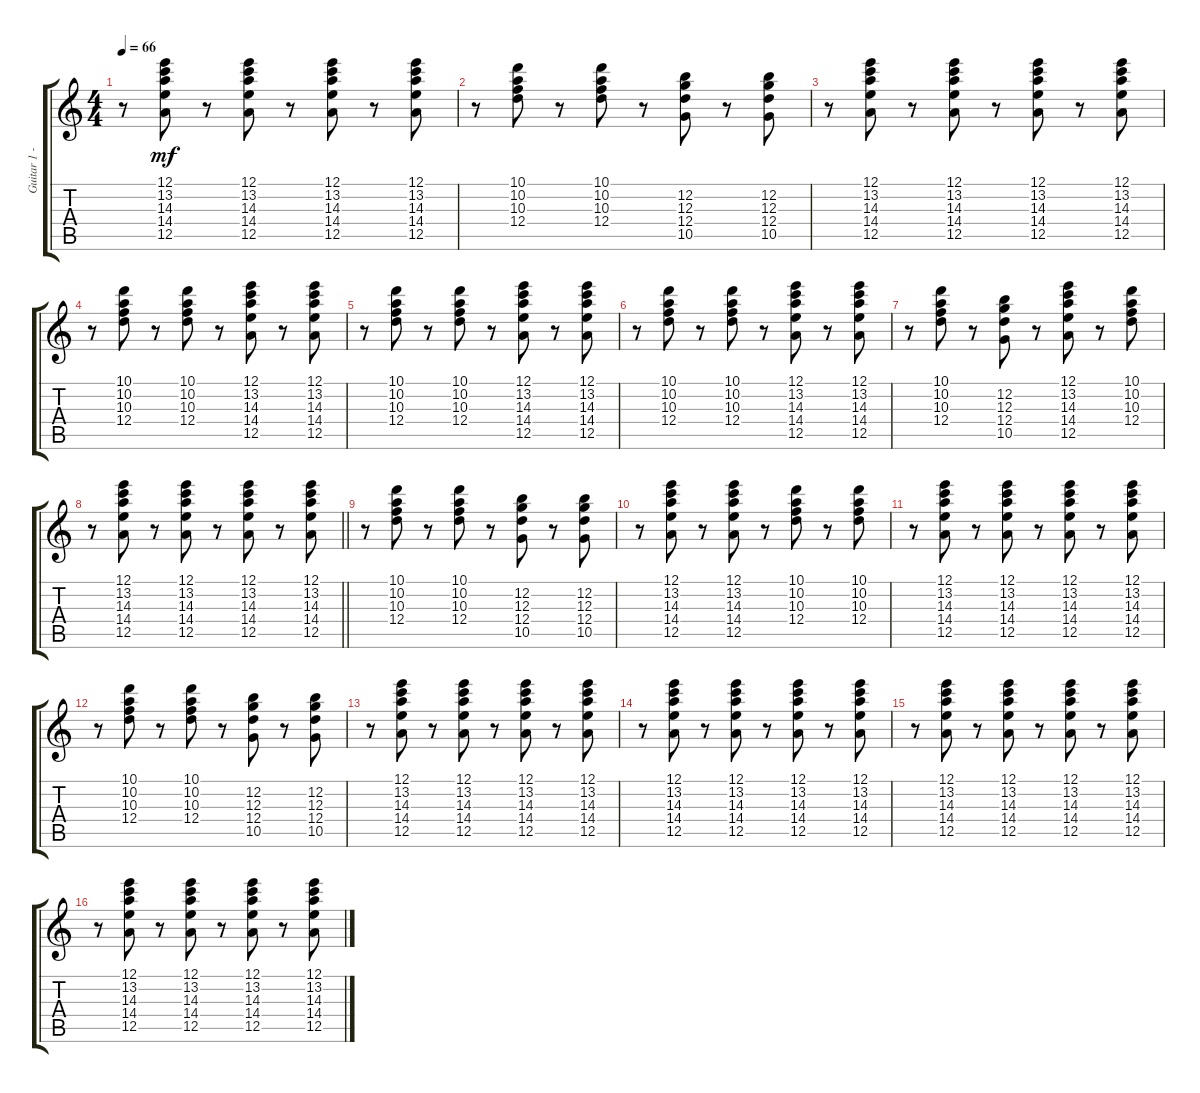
\track ("Guitar 1 - Chords                       " "Guitar 1 -") {instrument electricguitarclean}
\staff {score tabs}
\tuning (E4 B3 G3 D3 A2 E2) {hide}
\ts (4 4)
\tempo 66
\clef g2
\ks c
r.8{dy mf} (12.1 13.2 14.3 14.4 12.5).8 r.8 (12.1 13.2 14.3 14.4 12.5).8 r.8 (12.1 13.2 14.3 14.4 12.5).8 r.8 (12.1 13.2 14.3 14.4 12.5).8 |
r.8 (10.1 10.2 10.3 12.4).8 r.8 (10.1 10.2 10.3 12.4).8 r.8 (12.2 12.3 12.4 10.5).8 r.8 (12.2 12.3 12.4 10.5).8 |
r.8 (12.1 13.2 14.3 14.4 12.5).8 r.8 (12.1 13.2 14.3 14.4 12.5).8 r.8 (12.1 13.2 14.3 14.4 12.5).8 r.8 (12.1 13.2 14.3 14.4 12.5).8 |
r.8 (10.1 10.2 10.3 12.4).8 r.8 (10.1 10.2 10.3 12.4).8 r.8 (12.1 13.2 14.3 14.4 12.5).8 r.8 (12.1 13.2 14.3 14.4 12.5).8 |
r.8 (10.1 10.2 10.3 12.4).8 r.8 (10.1 10.2 10.3 12.4).8 r.8 (12.1 13.2 14.3 14.4 12.5).8 r.8 (12.1 13.2 14.3 14.4 12.5).8 |
r.8 (10.1 10.2 10.3 12.4).8 r.8 (10.1 10.2 10.3 12.4).8 r.8 (12.1 13.2 14.3 14.4 12.5).8 r.8 (12.1 13.2 14.3 14.4 12.5).8 |
r.8 (10.1 10.2 10.3 12.4).8 r.8 (12.2 12.3 12.4 10.5).8 r.8 (12.1 13.2 14.3 14.4 12.5).8 r.8 (10.1 10.2 10.3 12.4).8 |
\barLineRight lightlight
r.8 (12.1 13.2 14.3 14.4 12.5).8 r.8 (12.1 13.2 14.3 14.4 12.5).8 r.8 (12.1 13.2 14.3 14.4 12.5).8 r.8 (12.1 13.2 14.3 14.4 12.5).8 |
r.8 (10.1 10.2 10.3 12.4).8 r.8 (10.1 10.2 10.3 12.4).8 r.8 (12.2 12.3 12.4 10.5).8 r.8 (12.2 12.3 12.4 10.5).8 |
r.8 (12.1 13.2 14.3 14.4 12.5).8 r.8 (12.1 13.2 14.3 14.4 12.5).8 r.8 (10.1 10.2 10.3 12.4).8 r.8 (10.1 10.2 10.3 12.4).8 |
r.8 (12.1 13.2 14.3 14.4 12.5).8 r.8 (12.1 13.2 14.3 14.4 12.5).8 r.8 (12.1 13.2 14.3 14.4 12.5).8 r.8 (12.1 13.2 14.3 14.4 12.5).8 |
r.8 (10.1 10.2 10.3 12.4).8 r.8 (10.1 10.2 10.3 12.4).8 r.8 (12.2 12.3 12.4 10.5).8 r.8 (12.2 12.3 12.4 10.5).8 |
r.8 (12.1 13.2 14.3 14.4 12.5).8 r.8 (12.1 13.2 14.3 14.4 12.5).8 r.8 (12.1 13.2 14.3 14.4 12.5).8 r.8 (12.1 13.2 14.3 14.4 12.5).8 |
r.8 (12.1 13.2 14.3 14.4 12.5).8 r.8 (12.1 13.2 14.3 14.4 12.5).8 r.8 (12.1 13.2 14.3 14.4 12.5).8 r.8 (12.1 13.2 14.3 14.4 12.5).8 |
r.8 (12.1 13.2 14.3 14.4 12.5).8 r.8 (12.1 13.2 14.3 14.4 12.5).8 r.8 (12.1 13.2 14.3 14.4 12.5).8 r.8 (12.1 13.2 14.3 14.4 12.5).8 |
r.8 (12.1 13.2 14.3 14.4 12.5).8 r.8 (12.1 13.2 14.3 14.4 12.5).8 r.8 (12.1 13.2 14.3 14.4 12.5).8 r.8 (12.1 13.2 14.3 14.4 12.5).8
